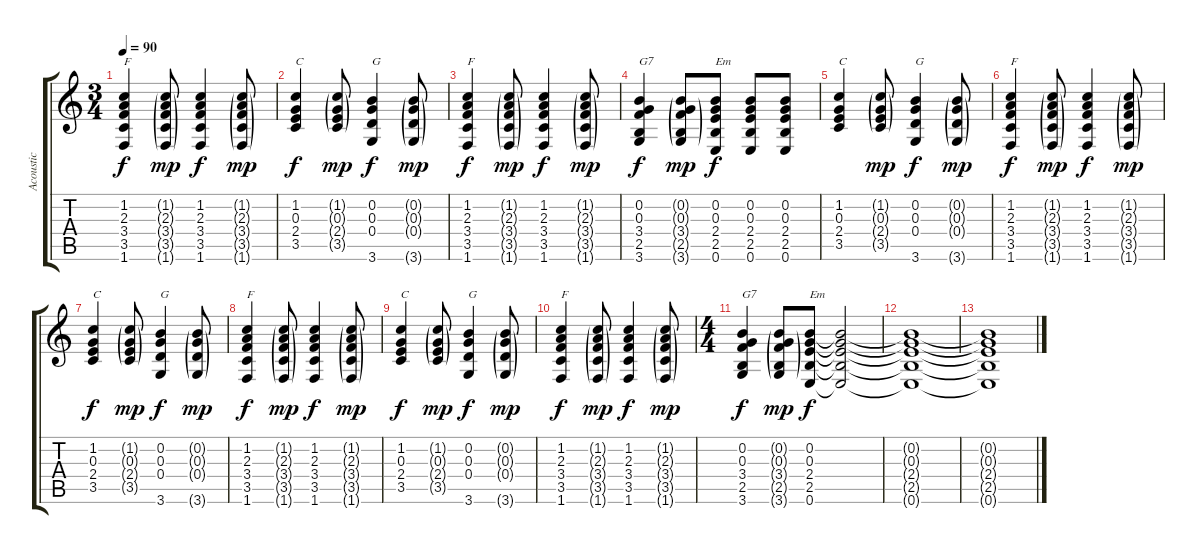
\track ("Acoustic" "Acoustic") {instrument acousticguitarsteel}
\staff {score tabs}
\tuning (E4 B3 G3 D3 A2 E2) {hide}
\ts (3 4)
\tempo 90
\clef g2
\ks c
(1.2 2.3 3.4 3.5 1.6).4{txt "F" dy f} (1.2{g} 2.3{g} 3.4{g} 3.5{g} 1.6{g}).8{dy mp} (1.2 2.3 3.4 3.5 1.6).4{dy f} (1.2{g} 2.3{g} 3.4{g} 3.5{g} 1.6{g}).8{dy mp} |
(1.2 0.3 2.4 3.5).4{txt "C" dy f} (1.2{g} 0.3{g} 2.4{g} 3.5{g}).8{dy mp} (0.2 0.3 0.4 3.6).4{txt "G" dy f} (0.2{g} 0.3{g} 0.4{g} 3.6{g}).8{dy mp} |
(1.2 2.3 3.4 3.5 1.6).4{txt "F" dy f} (1.2{g} 2.3{g} 3.4{g} 3.5{g} 1.6{g}).8{dy mp} (1.2 2.3 3.4 3.5 1.6).4{dy f} (1.2{g} 2.3{g} 3.4{g} 3.5{g} 1.6{g}).8{dy mp} |
(0.2 0.3 3.4 2.5 3.6).4{txt "G7" dy f} (0.2{g} 0.3{g} 3.4{g} 2.5{g} 3.6{g}).8{dy mp} (0.2 0.3 2.4 2.5 0.6).8{txt "Em" dy f} (0.2 0.3 2.4 2.5 0.6).8 (0.2 0.3 2.4 2.5 0.6).8 |
(1.2 0.3 2.4 3.5).4{txt "C"} (1.2{g} 0.3{g} 2.4{g} 3.5{g}).8{dy mp} (0.2 0.3 0.4 3.6).4{txt "G" dy f} (0.2{g} 0.3{g} 0.4{g} 3.6{g}).8{dy mp} |
(1.2 2.3 3.4 3.5 1.6).4{txt "F" dy f} (1.2{g} 2.3{g} 3.4{g} 3.5{g} 1.6{g}).8{dy mp} (1.2 2.3 3.4 3.5 1.6).4{dy f} (1.2{g} 2.3{g} 3.4{g} 3.5{g} 1.6{g}).8{dy mp} |
(1.2 0.3 2.4 3.5).4{txt "C" dy f} (1.2{g} 0.3{g} 2.4{g} 3.5{g}).8{dy mp} (0.2 0.3 0.4 3.6).4{txt "G" dy f} (0.2{g} 0.3{g} 0.4{g} 3.6{g}).8{dy mp} |
(1.2 2.3 3.4 3.5 1.6).4{txt "F" dy f} (1.2{g} 2.3{g} 3.4{g} 3.5{g} 1.6{g}).8{dy mp} (1.2 2.3 3.4 3.5 1.6).4{dy f} (1.2{g} 2.3{g} 3.4{g} 3.5{g} 1.6{g}).8{dy mp} |
(1.2 0.3 2.4 3.5).4{txt "C" dy f} (1.2{g} 0.3{g} 2.4{g} 3.5{g}).8{dy mp} (0.2 0.3 0.4 3.6).4{txt "G" dy f} (0.2{g} 0.3{g} 0.4{g} 3.6{g}).8{dy mp} |
(1.2 2.3 3.4 3.5 1.6).4{txt "F" dy f} (1.2{g} 2.3{g} 3.4{g} 3.5{g} 1.6{g}).8{dy mp} (1.2 2.3 3.4 3.5 1.6).4{dy f} (1.2{g} 2.3{g} 3.4{g} 3.5{g} 1.6{g}).8{dy mp} |
\ts (4 4)
(0.2 0.3 3.4 2.5 3.6).4{txt "G7" dy f} (0.2{g} 0.3{g} 3.4{g} 2.5{g} 3.6{g}).8{dy mp} (0.2 0.3 2.4 2.5 0.6).8{txt "Em" dy f} (0.2{t} 0.3{t} 2.4{t} 2.5{t} 0.6{t}).2 |
(0.2{t} 0.3{t} 2.4{t} 2.5{t} 0.6{t}).1 |
(0.2{t} 0.3{t} 2.4{t} 2.5{t} 0.6{t}).1
